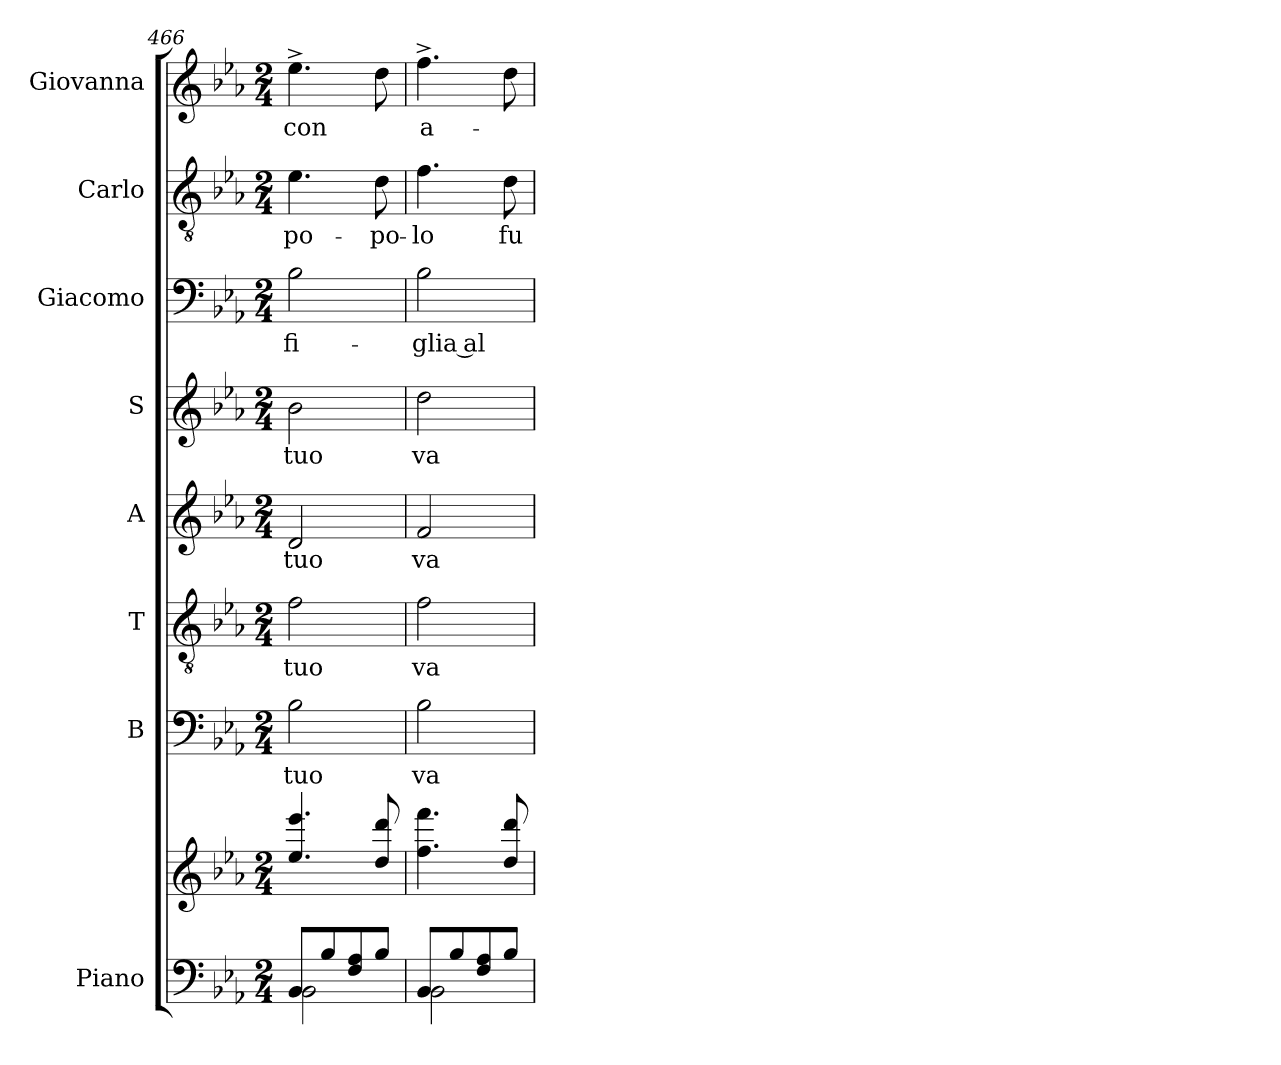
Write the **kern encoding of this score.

**kern	**kern	**kern	**text	**kern	**text	**kern	**text	**kern	**text	**kern	**text	**kern	**text	**kern	**text
*part8	*part8	*part7	*part7	*part6	*part6	*part5	*part5	*part4	*part4	*part3	*part3	*part2	*part2	*part1	*part1
*staff9	*staff8	*staff7	*staff7	*staff6	*staff6	*staff5	*staff5	*staff4	*staff4	*staff3	*staff3	*staff2	*staff2	*staff1	*staff1
*I"Piano	*	*I"B	*	*I"T	*	*I"A	*	*I"S	*	*I"Giacomo	*	*I"Carlo	*	*I"Giovanna	*
*I'Pno	*	*I'B	*	*I'T	*	*I'A	*	*I'S	*	*	*	*	*	*	*
*clefF4	*clefG2	*clefF4	*	*clefGv2	*	*clefG2	*	*clefG2	*	*clefF4	*	*clefGv2	*	*clefG2	*
*k[b-e-a-]	*k[b-e-a-]	*k[b-e-a-]	*	*k[b-e-a-]	*	*k[b-e-a-]	*	*k[b-e-a-]	*	*k[b-e-a-]	*	*k[b-e-a-]	*	*k[b-e-a-]	*
*M2/4	*M2/4	*M2/4	*	*M2/4	*	*M2/4	*	*M2/4	*	*M2/4	*	*M2/4	*	*M2/4	*
=466	=466	=466	=466	=466	=466	=466	=466	=466	=466	=466	=466	=466	=466	=466	=466
*^	*	*	*	*	*	*	*	*	*	*	*	*	*	*	*
!	!	!	!	!LO:LY:b	!	!LO:LY:b	!	!LO:LY:b	!	!LO:LY:b	!	!LO:LY:b	!	!LO:LY:b	!	!LO:LY:b
8BB-/L	2BB-\	4.ee-/ 4.eee-/	2B-\	tuo	2f\	tuo	2d/	tuo	2b-\	tuo	2B-\	fi-	4.e-\	po-	4.ee-^\	con
8B-/	.	.	.	.	.	.	.	.	.	.	.	.	.	.	.	.
8F/ 8A-/	.	.	.	.	.	.	.	.	.	.	.	.	.	.	.	.
!	!	!	!	!	!	!	!	!	!	!	!	!	!	!LO:LY:b	!	!
8B-/J	.	8dd/ 8ddd/	.	.	.	.	.	.	.	.	.	.	8d\	-po-	8dd\	.
!!LO:PB:g=z
=467	=467	=467	=467	=467	=467	=467	=467	=467	=467	=467	=467	=467	=467	=467	=467	=467
!	!	!	!	!LO:LY:b	!	!LO:LY:b	!	!LO:LY:b	!	!LO:LY:b	!	!LO:LY:b	!	!LO:LY:b	!	!LO:LY:b
8BB-/L	2BB-\	4.ff\ 4.fff\	2B-\	va-	2f\	va-	2f/	va-	2dd\	va-	2B-\	-glia al-	4.f\	-lo	4.ff^\	a-
8B-/	.	.	.	.	.	.	.	.	.	.	.	.	.	.	.	.
8F/ 8A-/	.	.	.	.	.	.	.	.	.	.	.	.	.	.	.	.
!	!	!	!	!	!	!	!	!	!	!	!	!	!	!LO:LY:b	!	!
8B-/J	.	8dd/ 8ddd/	.	.	.	.	.	.	.	.	.	.	8d\	fu-	8dd\	.
*v	*v	*	*	*	*	*	*	*	*	*	*	*	*	*	*	*
=	=	=	=	=	=	=	=	=	=	=	=	=	=	=	=
*-	*-	*-	*-	*-	*-	*-	*-	*-	*-	*-	*-	*-	*-	*-	*-
